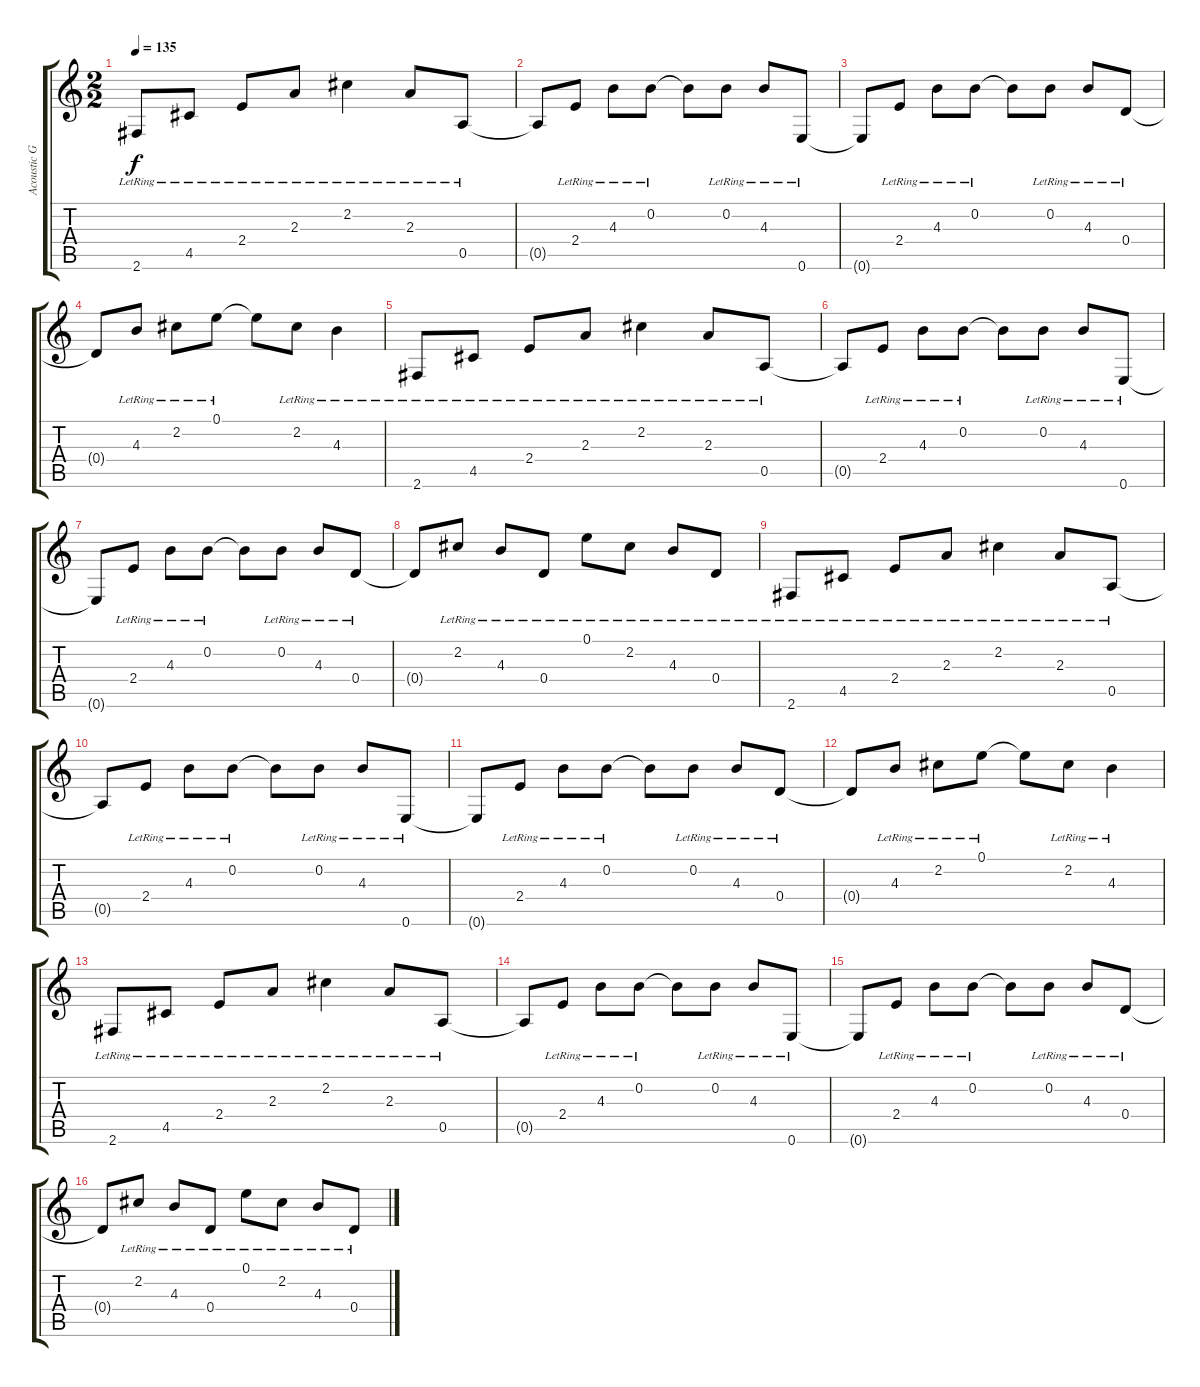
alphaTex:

\track ("Acoustic Guitar" "Acoustic G") {instrument acousticguitarsteel}
\staff {score tabs}
\tuning (E4 B3 G3 D3 A2 E2) {hide}
\ts (2 2)
\tempo 135
\tempo 120
\tempo 135
\clef g2
\ks c
2.6{lr}.8{dy f instrument acousticguitarsteel} 4.5{lr}.8 2.4{lr}.8 2.3{lr}.8 2.2{lr}.4 2.3{lr}.8 0.5{lr}.8 |
0.5{t}.8 2.4{lr}.8 4.3{lr}.8 0.2{lr}.8 0.2{t}.8 0.2{lr}.8 4.3{lr}.8 0.6{lr}.8 |
0.6{t}.8 2.4{lr}.8 4.3{lr}.8 0.2{lr}.8 0.2{t}.8 0.2{lr}.8 4.3{lr}.8 0.4{lr}.8 |
0.4{t}.8 4.3{lr}.8 2.2{lr}.8 0.1{lr}.8 0.1{t}.8 2.2{lr}.8 4.3{lr}.4 |
2.6{lr}.8 4.5{lr}.8 2.4{lr}.8 2.3{lr}.8 2.2{lr}.4 2.3{lr}.8 0.5{lr}.8 |
0.5{t}.8 2.4{lr}.8 4.3{lr}.8 0.2{lr}.8 0.2{t}.8 0.2{lr}.8 4.3{lr}.8 0.6{lr}.8 |
0.6{t}.8 2.4{lr}.8 4.3{lr}.8 0.2{lr}.8 0.2{t}.8 0.2{lr}.8 4.3{lr}.8 0.4{lr}.8 |
0.4{t}.8 2.2{lr}.8 4.3{lr}.8 0.4{lr}.8 0.1{lr}.8 2.2{lr}.8 4.3{lr}.8 0.4{lr}.8 |
2.6{lr}.8 4.5{lr}.8 2.4{lr}.8 2.3{lr}.8 2.2{lr}.4 2.3{lr}.8 0.5{lr}.8 |
0.5{t}.8 2.4{lr}.8 4.3{lr}.8 0.2{lr}.8 0.2{t}.8 0.2{lr}.8 4.3{lr}.8 0.6{lr}.8 |
0.6{t}.8 2.4{lr}.8 4.3{lr}.8 0.2{lr}.8 0.2{t}.8 0.2{lr}.8 4.3{lr}.8 0.4{lr}.8 |
0.4{t}.8 4.3{lr}.8 2.2{lr}.8 0.1{lr}.8 0.1{t}.8 2.2{lr}.8 4.3{lr}.4 |
2.6{lr}.8 4.5{lr}.8 2.4{lr}.8 2.3{lr}.8 2.2{lr}.4 2.3{lr}.8 0.5{lr}.8 |
0.5{t}.8 2.4{lr}.8 4.3{lr}.8 0.2{lr}.8 0.2{t}.8 0.2{lr}.8 4.3{lr}.8 0.6{lr}.8 |
0.6{t}.8 2.4{lr}.8 4.3{lr}.8 0.2{lr}.8 0.2{t}.8 0.2{lr}.8 4.3{lr}.8 0.4{lr}.8 |
0.4{t}.8 2.2{lr}.8 4.3{lr}.8 0.4{lr}.8 0.1{lr}.8 2.2{lr}.8 4.3{lr}.8 0.4{lr}.8
